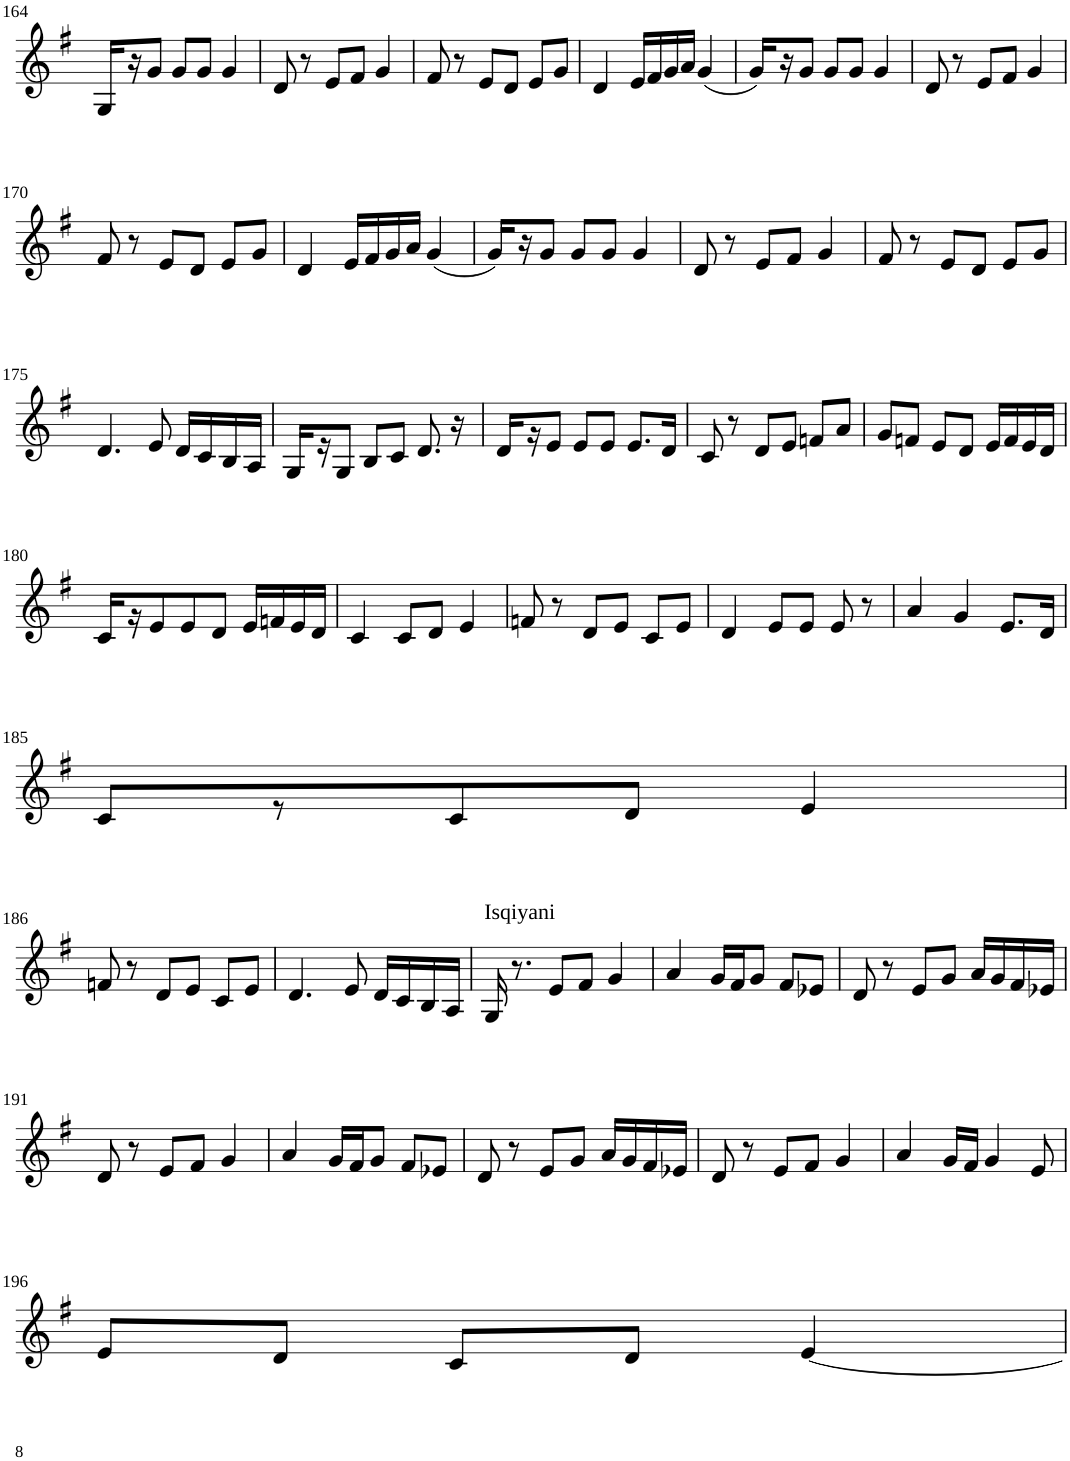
**kern
*part1
*staff1
*I"Violin
!!LO:PB:g=z
*clefG2
*k[f#]
*G:
*M3/4
=164
16G/LL
16r
8g/J
8g/L
8g/J
4g/
=165
8d/
8r
8e/L
8f#/J
4g/
=166
8f#/
8r
8e/L
8d/J
8e/L
8g/J
=167
4d/
16e/LL
16f#/
16g/
16a/JJ
(4g/
=168
16g/LL)
16r
8g/J
8g/L
8g/J
4g/
=169
8d/
8r
8e/L
8f#/J
4g/
!!LO:LB:g=z
=170
8f#/
8r
8e/L
8d/J
8e/L
8g/J
=171
4d/
16e/LL
16f#/
16g/
16a/JJ
(4g/
=172
16g/LL)
16r
8g/J
8g/L
8g/J
4g/
=173
8d/
8r
8e/L
8f#/J
4g/
=174
8f#/
8r
8e/L
8d/J
8e/L
8g/J
!!LO:LB:g=z
=175
4.d/
8e/
16d/LL
16c/
16B/
16A/JJ
=176
16G/LL
16r
8G/J
8B/L
8c/J
8.d/
16r
=177
16d/LL
16r
8e/J
8e/L
8e/J
8.e/L
16d/Jk
=178
8c/
8r
8d/L
8e/J
8fn/L
8a/J
=179
8g/L
8fn/J
8e/L
8d/J
16e/LL
16f/
16e/
16d/JJ
!!LO:LB:g=z
=180
16c/LL
16r
8e/
8e/
8d/J
16e/LL
16fn/
16e/
16d/JJ
=181
4c/
8c/L
8d/J
4e/
=182
8fn/
8r
8d/L
8e/J
8c/L
8e/J
=183
4d/
8e/L
8e/J
8e/
8r
=184
4a/
4g/
8.e/L
16d/Jk
!!LO:LB:g=z
=185
8c/L
8r
8c/
8d/J
4e/
!!LO:LB:g=z
=186
8fn/
8r
8d/L
8e/J
8c/L
8e/J
=187
4.d/
8e/
16d/LL
16c/
16B/
16A/JJ
=188
!LO:TX:a:t=Isqiyani
16G/
8.r
8e/L
8f#/J
4g/
=189
4a/
16g/LL
16f#/J
8g/J
8f#/L
8e-X/J
=190
8d/
8r
8e/L
8g/J
16a/LL
16g/
16f#/
16e-X/JJ
!!LO:LB:g=z
=191
8d/
8r
8e/L
8f#/J
4g/
=192
4a/
16g/LL
16f#/J
8g/J
8f#/L
8e-X/J
=193
8d/
8r
8e/L
8g/J
16a/LL
16g/
16f#/
16e-X/JJ
=194
8d/
8r
8e/L
8f#/J
4g/
=195
4a/
16g/LL
16f#/JJ
4g/
8e/
!!LO:LB:g=z
=196
8e/L
8d/J
8c/L
8d/J
[4e/
=
*-
